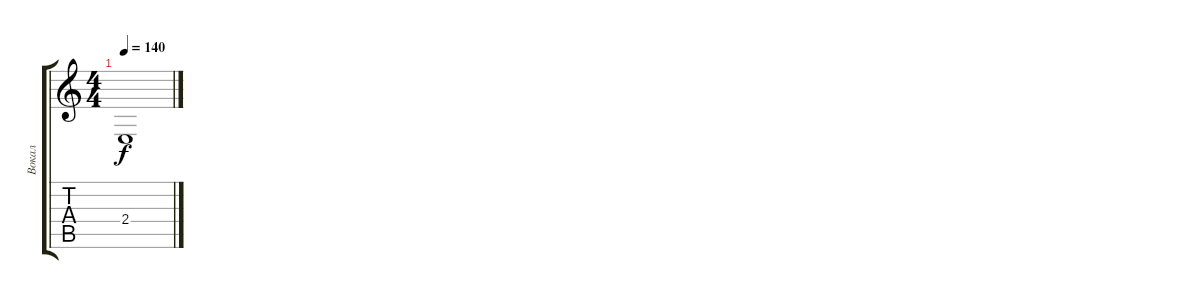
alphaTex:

\track ("Вокал" "Вокал") {instrument oboe}
\staff {score tabs}
\tuning (E4 B3 G3 D3 A2 E2) {hide}
\ts (4 4)
\tempo 140
\clef g2
\ks c
2.4{t}.1{dy f}
